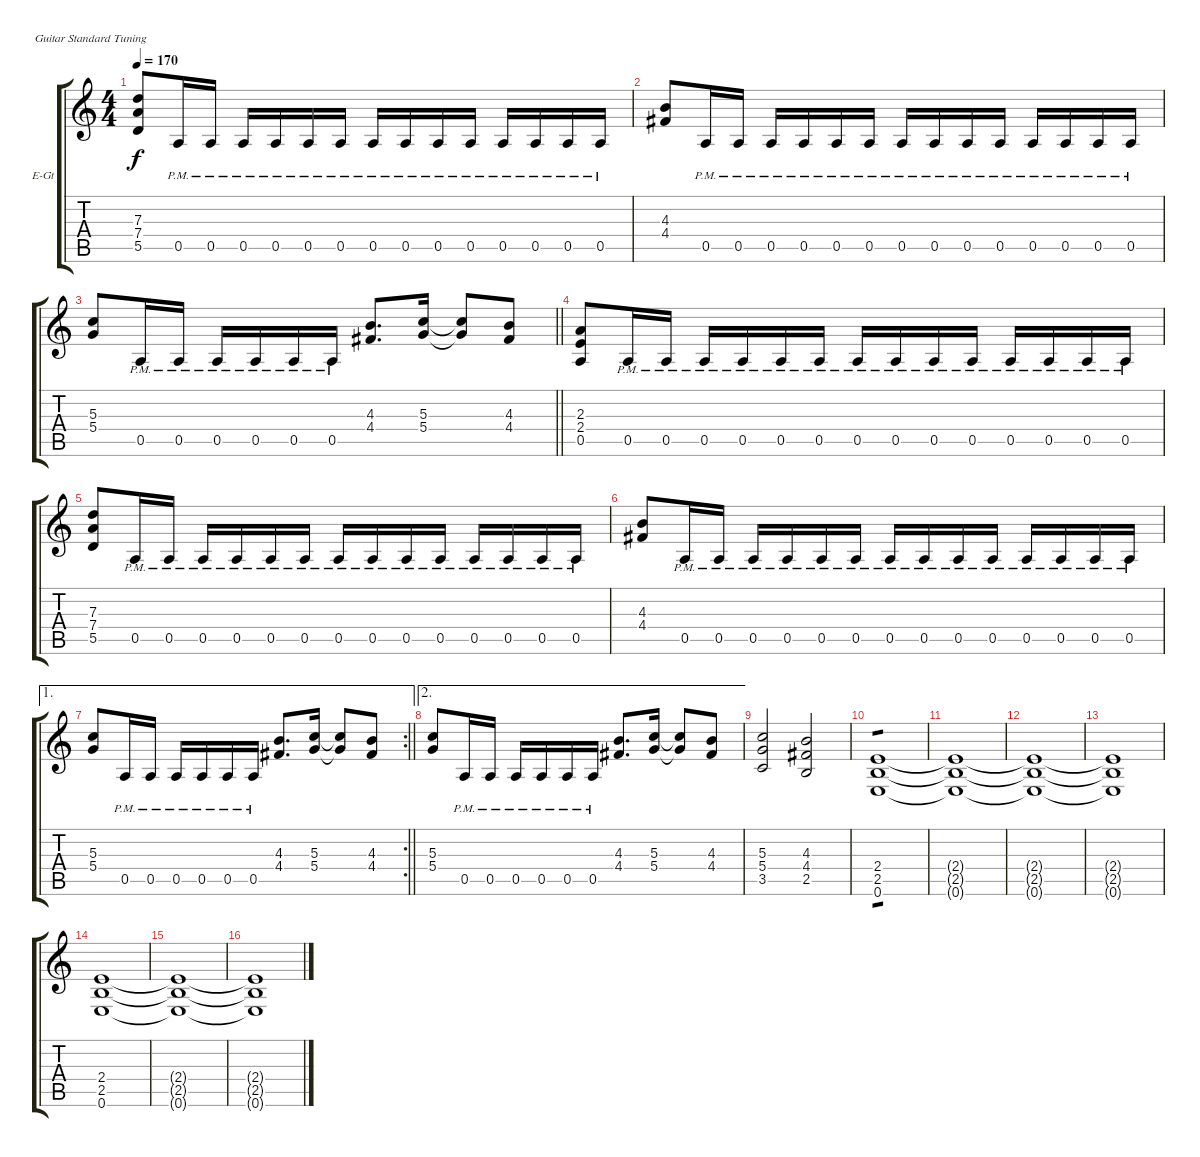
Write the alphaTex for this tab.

\bracketExtendMode groupsimilarinstruments
\firstSystemTrackNameOrientation horizontal
\otherSystemsTrackNameOrientation horizontal
\track ("James Hetfield" "E-Gt") {instrument distortionguitar}
\staff {score tabs}
\tuning (E4 B3 G3 D3 A2 E2)
\ts (4 4)
\tempo 170
\clef g2
\ks c
(7.3 7.4 5.5).8{dy f} 0.5{pm}.16 0.5{pm}.16 0.5{pm}.16 0.5{pm}.16 0.5{pm}.16 0.5{pm}.16 0.5{pm}.16 0.5{pm}.16 0.5{pm}.16 0.5{pm}.16 0.5{pm}.16 0.5{pm}.16 0.5{pm}.16 0.5{pm}.16 |
(4.3 4.4).8 0.5{pm}.16 0.5{pm}.16 0.5{pm}.16 0.5{pm}.16 0.5{pm}.16 0.5{pm}.16 0.5{pm}.16 0.5{pm}.16 0.5{pm}.16 0.5{pm}.16 0.5{pm}.16 0.5{pm}.16 0.5{pm}.16 0.5{pm}.16 |
\barLineRight lightlight
(5.3 5.4).8 0.5{pm}.16 0.5{pm}.16 0.5{pm}.16 0.5{pm}.16 0.5{pm}.16 0.5{pm}.16 (4.3 4.4).8{d} (5.3 5.4).16 (5.3{t} 5.4{t}).8 (4.3 4.4).8 |
(2.3 2.4 0.5).8 0.5{pm}.16 0.5{pm}.16 0.5{pm}.16 0.5{pm}.16 0.5{pm}.16 0.5{pm}.16 0.5{pm}.16 0.5{pm}.16 0.5{pm}.16 0.5{pm}.16 0.5{pm}.16 0.5{pm}.16 0.5{pm}.16 0.5{pm}.16 |
(7.3 7.4 5.5).8 0.5{pm}.16 0.5{pm}.16 0.5{pm}.16 0.5{pm}.16 0.5{pm}.16 0.5{pm}.16 0.5{pm}.16 0.5{pm}.16 0.5{pm}.16 0.5{pm}.16 0.5{pm}.16 0.5{pm}.16 0.5{pm}.16 0.5{pm}.16 |
(4.3 4.4).8 0.5{pm}.16 0.5{pm}.16 0.5{pm}.16 0.5{pm}.16 0.5{pm}.16 0.5{pm}.16 0.5{pm}.16 0.5{pm}.16 0.5{pm}.16 0.5{pm}.16 0.5{pm}.16 0.5{pm}.16 0.5{pm}.16 0.5{pm}.16 |
\ae 1
\rc 2
\barLineRight lightlight
(5.3 5.4).8 0.5{pm}.16 0.5{pm}.16 0.5{pm}.16 0.5{pm}.16 0.5{pm}.16 0.5{pm}.16 (4.3 4.4).8{d} (5.3 5.4).16 (5.3{t} 5.4{t}).8 (4.3 4.4).8 |
\ae 2
(5.3 5.4).8 0.5{pm}.16 0.5{pm}.16 0.5{pm}.16 0.5{pm}.16 0.5{pm}.16 0.5{pm}.16 (4.3 4.4).8{d} (5.3 5.4).16 (5.3{t} 5.4{t}).8 (4.3 4.4).8 |
(5.3 5.4 3.5).2 (4.3 4.4 2.5).2 |
(2.4 2.5 0.6).1{tp 1} |
(2.4{t} 2.5{t} 0.6{t}).1 |
(2.4{t} 2.5{t} 0.6{t}).1 |
(2.4{t} 2.5{t} 0.6{t}).1 |
(2.4 2.5 0.6).1 |
(2.4{t} 2.5{t} 0.6{t}).1 |
(2.4{t} 2.5{t} 0.6{t}).1
